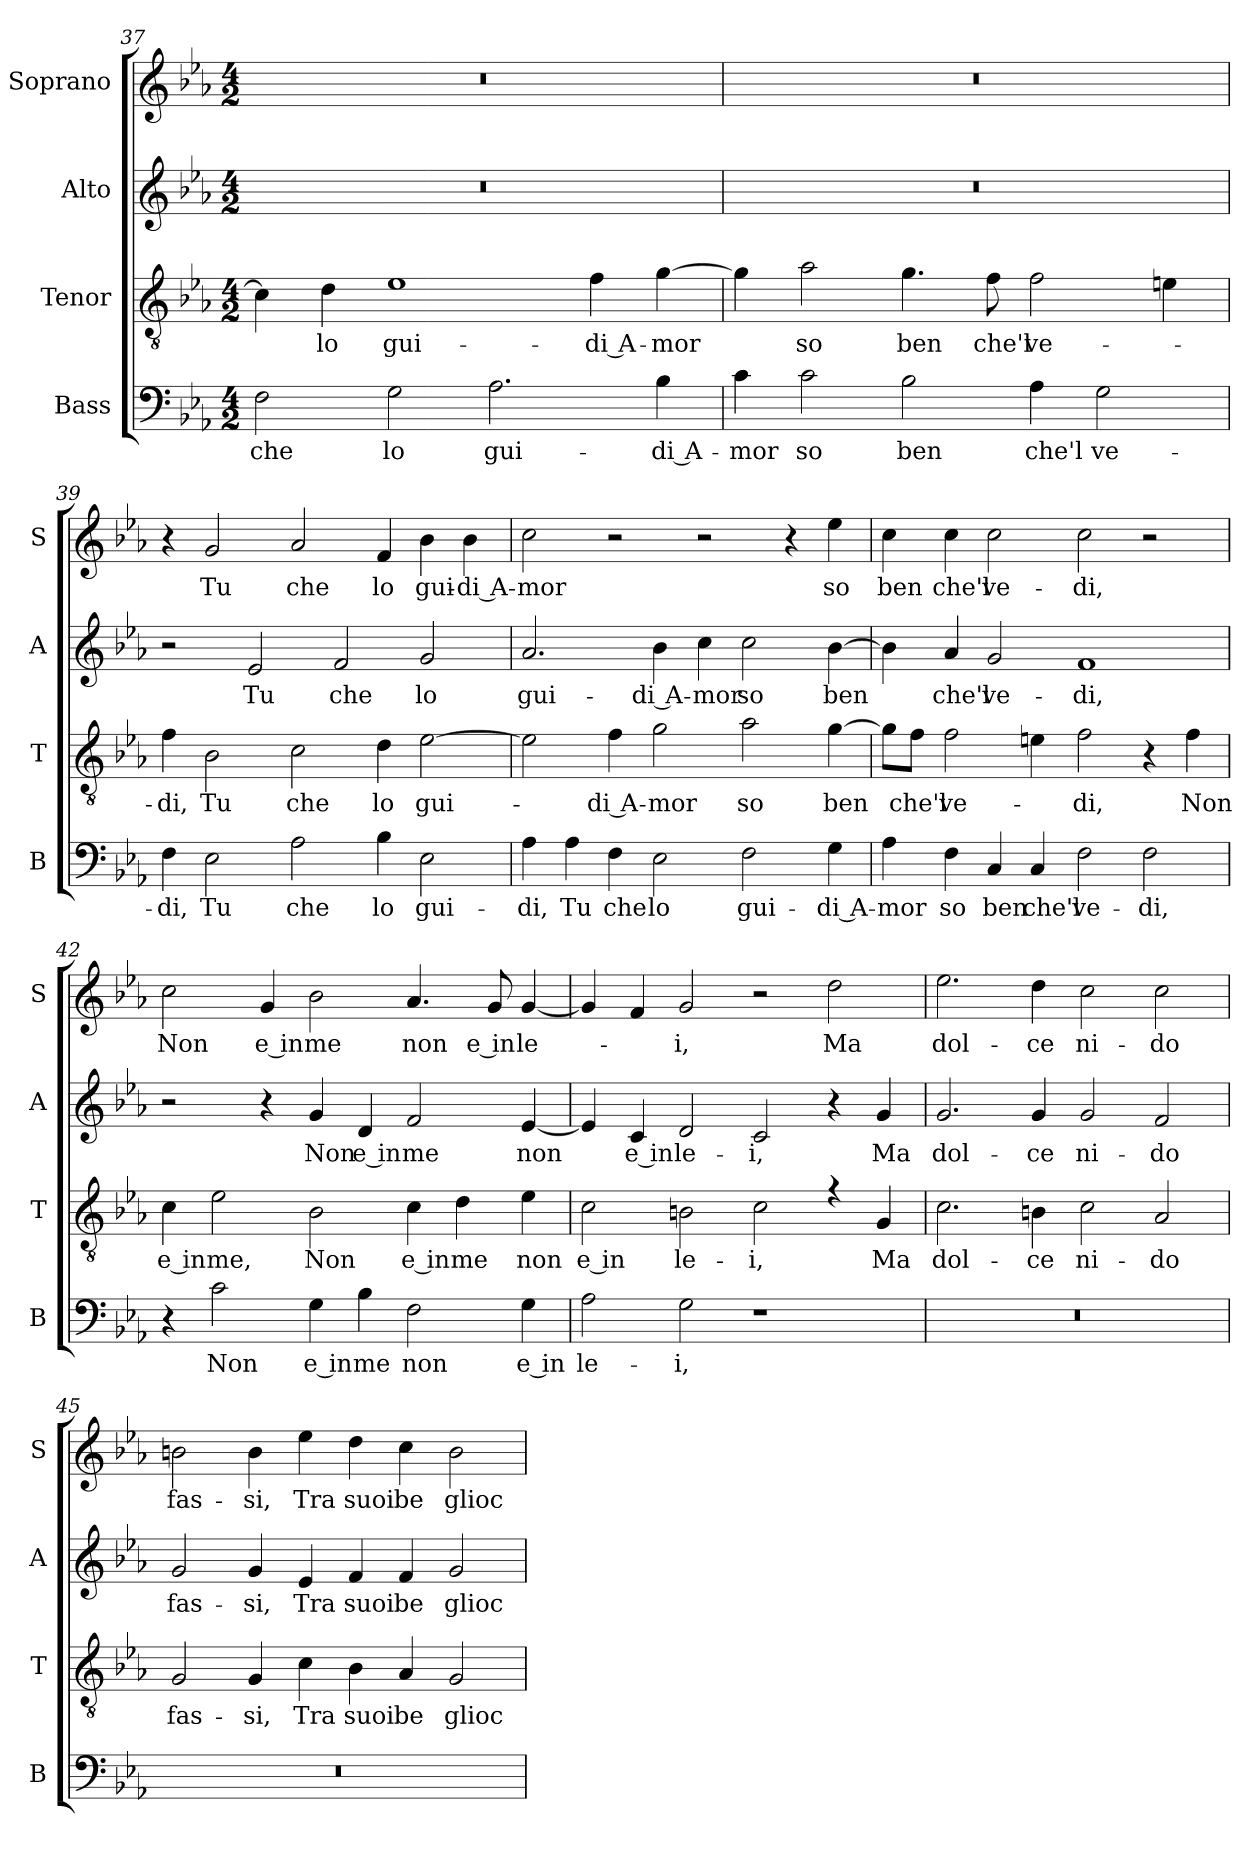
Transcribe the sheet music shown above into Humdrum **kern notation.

**kern	**text	**kern	**text	**kern	**text	**kern	**text
*part4	*part4	*part3	*part3	*part2	*part2	*part1	*part1
*staff4	*staff4	*staff3	*staff3	*staff2	*staff2	*staff1	*staff1
*I"Bass	*	*I"Tenor	*	*I"Alto	*	*I"Soprano	*
*I'B	*	*I'T	*	*I'A	*	*I'S	*
*clefF4	*	*clefGv2	*	*clefG2	*	*clefG2	*
*k[b-e-a-]	*	*k[b-e-a-]	*	*k[b-e-a-]	*	*k[b-e-a-]	*
*E-:	*	*E-:	*	*E-:	*	*E-:	*
*M4/2	*	*M4/2	*	*M4/2	*	*M4/2	*
=37	=37	=37	=37	=37	=37	=37	=37
!	!LO:LY:b	!	!	!	!	!	!
2F\	che	4c\]	.	0r	.	0r	.
!	!	!	!LO:LY:b	!	!	!	!
.	.	4d\	lo	.	.	.	.
!	!LO:LY:b	!	!LO:LY:b	!	!	!	!
2G\	lo	1e-	gui-	.	.	.	.
!	!LO:LY:b	!	!	!	!	!	!
2.A-\	gui-	.	.	.	.	.	.
!	!	!	!LO:LY:b	!	!	!	!
.	.	4f\	-di A-	.	.	.	.
!	!LO:LY:b	!	!LO:LY:b	!	!	!	!
4B-\	-di A-	[4g\	-mor	.	.	.	.
=38	=38	=38	=38	=38	=38	=38	=38
!	!LO:LY:b	!	!	!	!	!	!
4c\	-mor	4g\]	.	0r	.	0r	.
!	!LO:LY:b	!	!LO:LY:b	!	!	!	!
2c\	so	2a-\	so	.	.	.	.
!	!LO:LY:b	!	!LO:LY:b	!	!	!	!
2B-\	ben	4.g\	ben	.	.	.	.
!	!	!	!LO:LY:b	!	!	!	!
.	.	8f\	che'l	.	.	.	.
!	!LO:LY:b	!	!LO:LY:b	!	!	!	!
4A-\	che'l	2f\	ve-	.	.	.	.
!	!LO:LY:b	!	!	!	!	!	!
2G\	ve-	.	.	.	.	.	.
.	.	4en\	.	.	.	.	.
!!LO:LB:g=z
=39	=39	=39	=39	=39	=39	=39	=39
!	!LO:LY:b	!	!LO:LY:b	!	!	!	!
4F\	-di,	4f\	-di,	2r	.	4r	.
!	!LO:LY:b	!	!LO:LY:b	!	!	!	!LO:LY:b
2E-\	Tu	2B-\	Tu	.	.	2g/	Tu
!	!	!	!	!	!LO:LY:b	!	!
.	.	.	.	2e-/	Tu	.	.
!	!LO:LY:b	!	!LO:LY:b	!	!	!	!LO:LY:b
2A-\	che	2c\	che	.	.	2a-/	che
!	!	!	!	!	!LO:LY:b	!	!
.	.	.	.	2f/	che	.	.
!	!LO:LY:b	!	!LO:LY:b	!	!	!	!LO:LY:b
4B-\	lo	4d\	lo	.	.	4f/	lo
!	!LO:LY:b	!	!LO:LY:b	!	!LO:LY:b	!	!LO:LY:b
2E-\	gui-	[2e-\	gui-	2g/	lo	4b-\	gui-
!	!	!	!	!	!	!	!LO:LY:b
.	.	.	.	.	.	4b-\	-di A-
=40	=40	=40	=40	=40	=40	=40	=40
!	!LO:LY:b	!	!	!	!LO:LY:b	!	!LO:LY:b
4A-\	-di,	2e-\]	.	2.a-/	gui-	2cc\	-mor
!	!LO:LY:b	!	!	!	!	!	!
4A-\	Tu	.	.	.	.	.	.
!	!LO:LY:b	!	!LO:LY:b	!	!	!	!
4F\	che	4f\	-di A-	.	.	2r	.
!	!LO:LY:b	!	!LO:LY:b	!	!LO:LY:b	!	!
2E-\	lo	2g\	-mor	4b-\	-di A-	.	.
!	!	!	!	!	!LO:LY:b	!	!
.	.	.	.	4cc\	-mor	2r	.
!	!LO:LY:b	!	!LO:LY:b	!	!LO:LY:b	!	!
2F\	gui-	2a-\	so	2cc\	so	.	.
.	.	.	.	.	.	4r	.
!	!LO:LY:b	!	!LO:LY:b	!	!LO:LY:b	!	!LO:LY:b
4G\	-di A-	[4g\	ben	[4b-\	ben	4ee-\	so
=41	=41	=41	=41	=41	=41	=41	=41
!	!LO:LY:b	!	!	!	!	!	!LO:LY:b
4A-\	-mor	8g\L]	.	4b-\]	.	4cc\	ben
!	!	!	!LO:LY:b	!	!	!	!
.	.	8f\J	che'l	.	.	.	.
!	!LO:LY:b	!	!LO:LY:b	!	!LO:LY:b	!	!LO:LY:b
4F\	so	2f\	ve-	4a-/	che'l	4cc\	che'l
!	!LO:LY:b	!	!	!	!LO:LY:b	!	!LO:LY:b
4C/	ben	.	.	2g/	ve-	2cc\	ve-
!	!LO:LY:b	!	!	!	!	!	!
4C/	che'l	4en\	.	.	.	.	.
!	!LO:LY:b	!	!LO:LY:b	!	!LO:LY:b	!	!LO:LY:b
2F\	ve-	2f\	-di,	1f	-di,	2cc\	-di,
!	!LO:LY:b	!	!	!	!	!	!
2F\	-di,	4r	.	.	.	2r	.
!	!	!	!LO:LY:b	!	!	!	!
.	.	4f\	Non	.	.	.	.
!!LO:LB:g=z
=42	=42	=42	=42	=42	=42	=42	=42
!	!	!	!LO:LY:b	!	!	!	!LO:LY:b
4r	.	4c\	e in	2r	.	2cc\	Non
!	!LO:LY:b	!	!LO:LY:b	!	!	!	!
2c\	Non	2e-\	me,	.	.	.	.
!	!	!	!	!	!	!	!LO:LY:b
.	.	.	.	4r	.	4g/	e in
!	!LO:LY:b	!	!LO:LY:b	!	!LO:LY:b	!	!LO:LY:b
4G\	e in	2B-\	Non	4g/	Non	2b-\	me
!	!LO:LY:b	!	!	!	!LO:LY:b	!	!
4B-\	me	.	.	4d/	e in	.	.
!	!LO:LY:b	!	!LO:LY:b	!	!LO:LY:b	!	!LO:LY:b
2F\	non	4c\	e in	2f/	me	4.a-/	non
!	!	!	!LO:LY:b	!	!	!	!
.	.	4d\	me	.	.	.	.
!	!	!	!	!	!	!	!LO:LY:b
.	.	.	.	.	.	8g/	e in
!	!LO:LY:b	!	!LO:LY:b	!	!LO:LY:b	!	!LO:LY:b
4G\	e in	4e-\	non	[4e-/	non	[4g/	le-
=43	=43	=43	=43	=43	=43	=43	=43
!	!LO:LY:b	!	!LO:LY:b	!	!	!	!
2A-\	le-	2c\	e in	4e-/]	.	4g/]	.
!	!	!	!	!	!LO:LY:b	!	!
.	.	.	.	4c/	e in	4f/	.
!	!LO:LY:b	!	!LO:LY:b	!	!LO:LY:b	!	!LO:LY:b
2G\	-i,	2Bn\	le-	2d/	le-	2g/	-i,
!	!	!	!LO:LY:b	!	!LO:LY:b	!	!
1r	.	2c\	-i,	2c/	-i,	2r	.
!	!	!	!	!	!	!	!LO:LY:b
.	.	4re	.	4r	.	2dd\	Ma
!	!	!	!LO:LY:b	!	!LO:LY:b	!	!
.	.	4G/	Ma	4g/	Ma	.	.
=44	=44	=44	=44	=44	=44	=44	=44
!	!	!	!LO:LY:b	!	!LO:LY:b	!	!LO:LY:b
0r	.	2.c\	dol-	2.g/	dol-	2.ee-\	dol-
!	!	!	!LO:LY:b	!	!LO:LY:b	!	!LO:LY:b
.	.	4Bn\	-ce	4g/	-ce	4dd\	-ce
!	!	!	!LO:LY:b	!	!LO:LY:b	!	!LO:LY:b
.	.	2c\	ni-	2g/	ni-	2cc\	ni-
!	!	!	!LO:LY:b	!	!LO:LY:b	!	!LO:LY:b
.	.	2A-/	-do	2f/	-do	2cc\	-do
!!LO:PB:g=z
=45	=45	=45	=45	=45	=45	=45	=45
!	!	!	!LO:LY:b	!	!LO:LY:b	!	!LO:LY:b
0r	.	2G/	fas-	2g/	fas-	2bn\	fas-
!	!	!	!LO:LY:b	!	!LO:LY:b	!	!LO:LY:b
.	.	4G/	-si,	4g/	-si,	4b\	-si,
!	!	!	!LO:LY:b	!	!LO:LY:b	!	!LO:LY:b
.	.	4c\	Tra	4e-/	Tra	4ee-\	Tra
!	!	!	!LO:LY:b	!	!LO:LY:b	!	!LO:LY:b
.	.	4B-\	suoi	4f/	suoi	4dd\	suoi
!	!	!	!LO:LY:b	!	!LO:LY:b	!	!LO:LY:b
.	.	4A-/	be	4f/	be	4cc\	be
!	!	!	!LO:LY:b	!	!LO:LY:b	!	!LO:LY:b
.	.	2G/	glioc-	2g/	glioc-	2b\	glioc-
=	=	=	=	=	=	=	=
*-	*-	*-	*-	*-	*-	*-	*-
